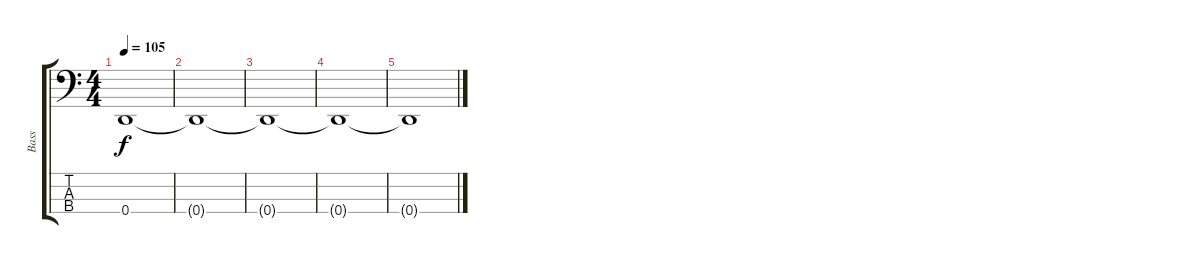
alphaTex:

\track ("Bass" "Bass") {instrument electricbassfinger}
\staff {score tabs}
\tuning (G2 D2 A1 D1) {hide}
\ts (4 4)
\tempo 105
\clef f4
\ks c
0.4{t}.1{dy f} |
0.4{t}.1 |
0.4{t}.1 |
0.4{t}.1 |
0.4{t}.1
